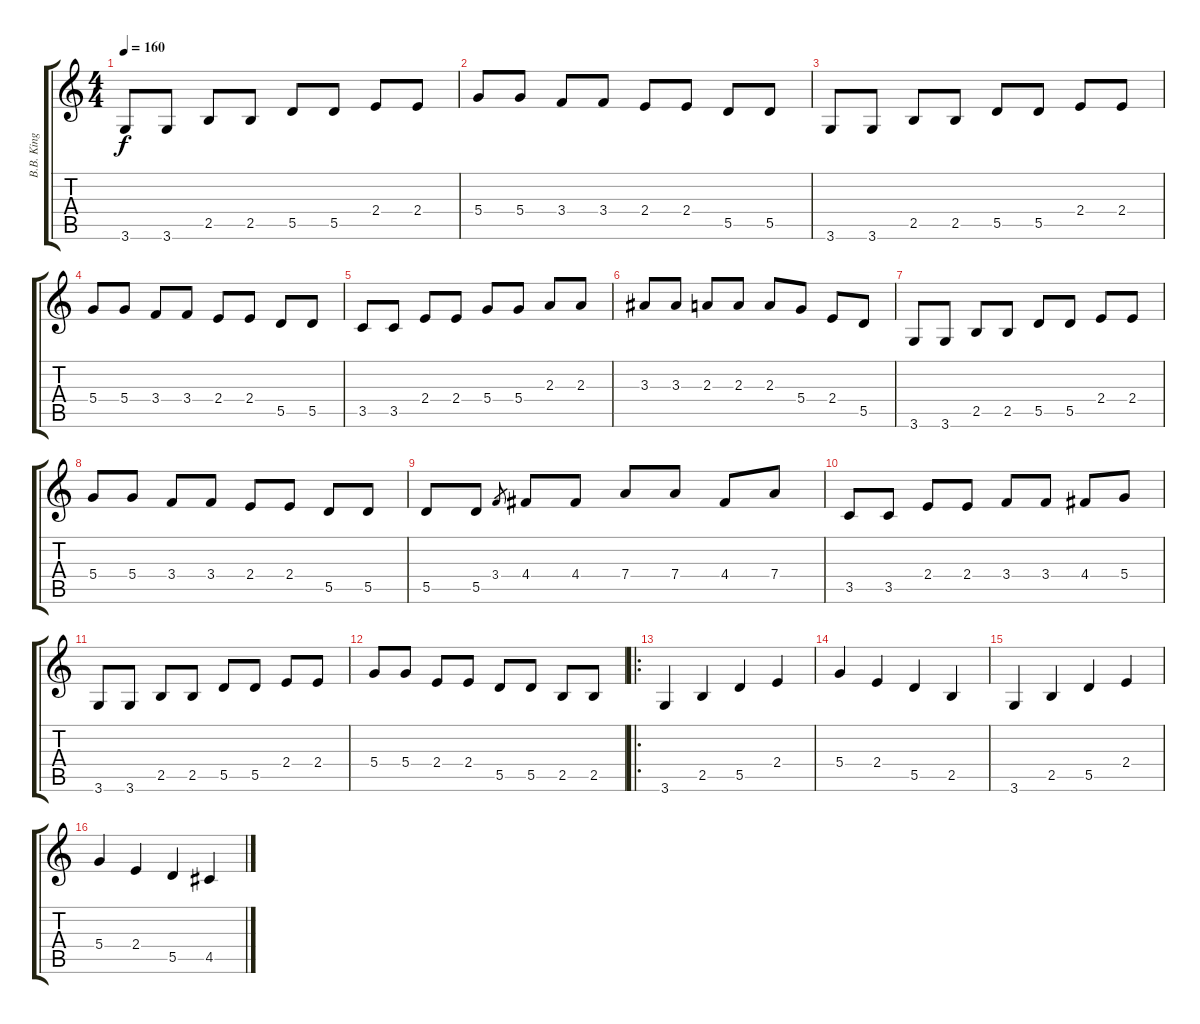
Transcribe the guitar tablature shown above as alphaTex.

\track ("B.B. King Guitar" "B.B. King ") {instrument electricguitarclean}
\staff {score tabs}
\tuning (E4 B3 G3 D3 A2 E2) {hide}
\ts (4 4)
\tempo 160
\clef g2
\ks c
3.6.8{dy f instrument electricguitarclean} 3.6.8 2.5.8 2.5.8 5.5.8 5.5.8 2.4.8 2.4.8 |
5.4.8 5.4.8 3.4.8 3.4.8 2.4.8 2.4.8 5.5.8 5.5.8 |
3.6.8 3.6.8 2.5.8 2.5.8 5.5.8 5.5.8 2.4.8 2.4.8 |
5.4.8 5.4.8 3.4.8 3.4.8 2.4.8 2.4.8 5.5.8 5.5.8 |
3.5.8 3.5.8 2.4.8 2.4.8 5.4.8 5.4.8 2.3.8 2.3.8 |
3.3.8 3.3.8 2.3.8 2.3.8 2.3.8 5.4.8 2.4.8 5.5.8 |
3.6.8 3.6.8 2.5.8 2.5.8 5.5.8 5.5.8 2.4.8 2.4.8 |
5.4.8 5.4.8 3.4.8 3.4.8 2.4.8 2.4.8 5.5.8 5.5.8 |
5.5.8 5.5.8 3.4.8{gr} 4.4.8 4.4.8 7.4.8 7.4.8 4.4.8 7.4.8 |
3.5.8 3.5.8 2.4.8 2.4.8 3.4.8 3.4.8 4.4.8 5.4.8 |
3.6.8 3.6.8 2.5.8 2.5.8 5.5.8 5.5.8 2.4.8 2.4.8 |
5.4.8 5.4.8 2.4.8 2.4.8 5.5.8 5.5.8 2.5.8 2.5.8 |
\ro
3.6.4 2.5.4 5.5.4 2.4.4 |
5.4.4 2.4.4 5.5.4 2.5.4 |
3.6.4 2.5.4 5.5.4 2.4.4 |
5.4.4 2.4.4 5.5.4 4.5.4
